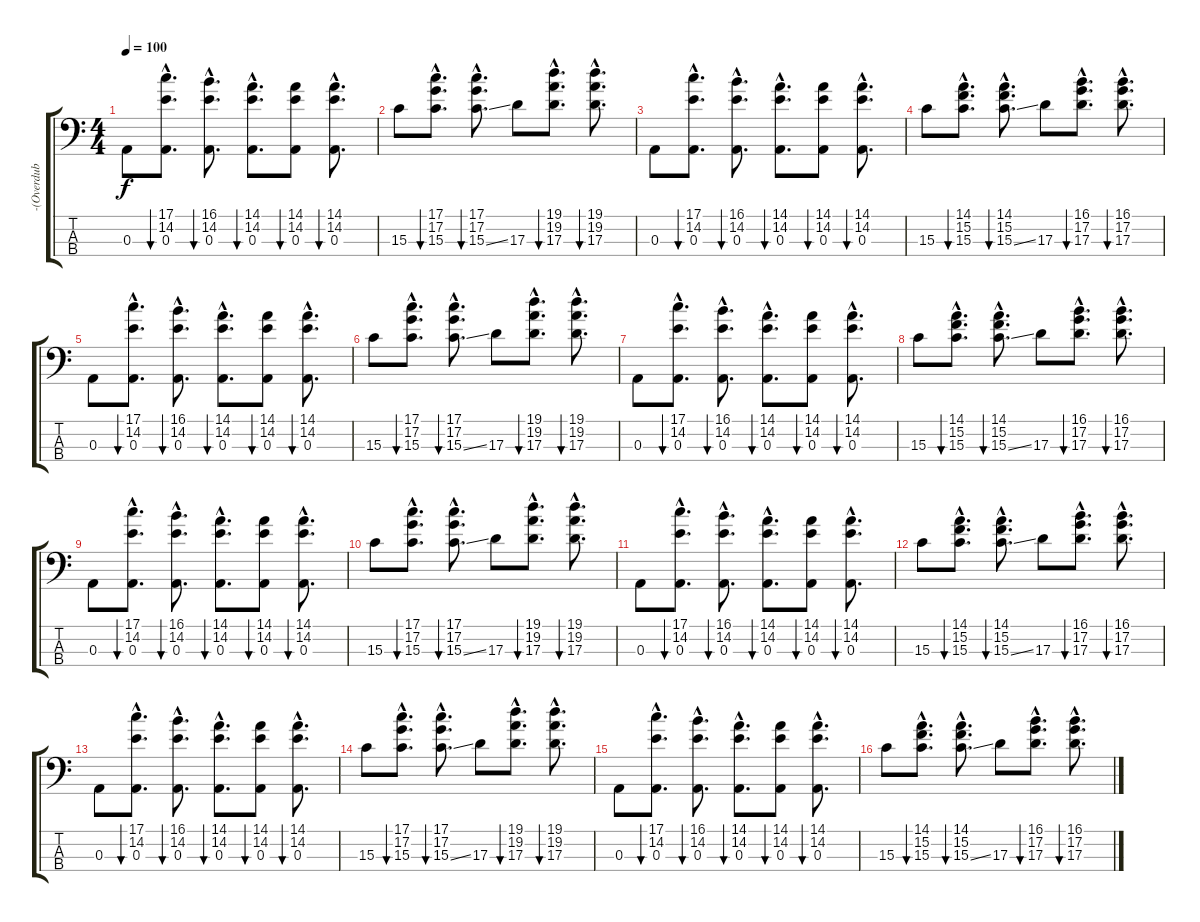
\track ("-(Overdub Bass)-" "-(Overdub ") {instrument fretlessbass}
\staff {score tabs}
\tuning (G2 D2 A1 E1) {hide}
\ts (4 4)
\tempo 100
\clef f4
\ks c
0.3.8{dy f} (17.1{hac} 14.2{hac} 0.3{hac}).8{d bu 240} (16.1{hac} 14.2{hac} 0.3{hac}).8{d bu 240} (14.1{hac} 14.2{hac} 0.3{hac}).8{d bu 240} (14.1 14.2 0.3).8{bu 240} (14.1{hac} 14.2{hac} 0.3{hac}).8{d bu 240} |
15.3.8 (17.1{hac} 17.2{hac} 15.3{hac}).8{d bu 240} (17.1{hac} 17.2{hac} 15.3{ss hac}).8{d bu 240} 17.3.8 (19.1{hac} 19.2{hac} 17.3{hac}).8{d bu 240} (19.1{hac} 19.2{hac} 17.3{hac}).8{d bu 240} |
0.3.8 (17.1{hac} 14.2{hac} 0.3{hac}).8{d bu 240} (16.1{hac} 14.2{hac} 0.3{hac}).8{d bu 240} (14.1{hac} 14.2{hac} 0.3{hac}).8{d bu 240} (14.1 14.2 0.3).8{bu 240} (14.1{hac} 14.2{hac} 0.3{hac}).8{d bu 240} |
15.3.8 (14.1{hac} 15.2{hac} 15.3{hac}).8{d bu 240} (14.1{hac} 15.2{hac} 15.3{ss hac}).8{d bu 240} 17.3.8 (16.1{hac} 17.2{hac} 17.3{hac}).8{d bu 240} (16.1{hac} 17.2{hac} 17.3{hac}).8{d bu 240} |
0.3.8 (17.1{hac} 14.2{hac} 0.3{hac}).8{d bu 240} (16.1{hac} 14.2{hac} 0.3{hac}).8{d bu 240} (14.1{hac} 14.2{hac} 0.3{hac}).8{d bu 240} (14.1 14.2 0.3).8{bu 240} (14.1{hac} 14.2{hac} 0.3{hac}).8{d bu 240} |
15.3.8 (17.1{hac} 17.2{hac} 15.3{hac}).8{d bu 240} (17.1{hac} 17.2{hac} 15.3{ss hac}).8{d bu 240} 17.3.8 (19.1{hac} 19.2{hac} 17.3{hac}).8{d bu 240} (19.1{hac} 19.2{hac} 17.3{hac}).8{d bu 240} |
0.3.8 (17.1{hac} 14.2{hac} 0.3{hac}).8{d bu 240} (16.1{hac} 14.2{hac} 0.3{hac}).8{d bu 240} (14.1{hac} 14.2{hac} 0.3{hac}).8{d bu 240} (14.1 14.2 0.3).8{bu 240} (14.1{hac} 14.2{hac} 0.3{hac}).8{d bu 240} |
15.3.8 (14.1{hac} 15.2{hac} 15.3{hac}).8{d bu 240} (14.1{hac} 15.2{hac} 15.3{ss hac}).8{d bu 240} 17.3.8 (16.1{hac} 17.2{hac} 17.3{hac}).8{d bu 240} (16.1{hac} 17.2{hac} 17.3{hac}).8{d bu 240} |
0.3.8 (17.1{hac} 14.2{hac} 0.3{hac}).8{d bu 240} (16.1{hac} 14.2{hac} 0.3{hac}).8{d bu 240} (14.1{hac} 14.2{hac} 0.3{hac}).8{d bu 240} (14.1 14.2 0.3).8{bu 240} (14.1{hac} 14.2{hac} 0.3{hac}).8{d bu 240} |
15.3.8 (17.1{hac} 17.2{hac} 15.3{hac}).8{d bu 240} (17.1{hac} 17.2{hac} 15.3{ss hac}).8{d bu 240} 17.3.8 (19.1{hac} 19.2{hac} 17.3{hac}).8{d bu 240} (19.1{hac} 19.2{hac} 17.3{hac}).8{d bu 240} |
0.3.8 (17.1{hac} 14.2{hac} 0.3{hac}).8{d bu 240} (16.1{hac} 14.2{hac} 0.3{hac}).8{d bu 240} (14.1{hac} 14.2{hac} 0.3{hac}).8{d bu 240} (14.1 14.2 0.3).8{bu 240} (14.1{hac} 14.2{hac} 0.3{hac}).8{d bu 240} |
15.3.8 (14.1{hac} 15.2{hac} 15.3{hac}).8{d bu 240} (14.1{hac} 15.2{hac} 15.3{ss hac}).8{d bu 240} 17.3.8 (16.1{hac} 17.2{hac} 17.3{hac}).8{d bu 240} (16.1{hac} 17.2{hac} 17.3{hac}).8{d bu 240} |
0.3.8{volume 5} (17.1{hac} 14.2{hac} 0.3{hac}).8{d bu 240} (16.1{hac} 14.2{hac} 0.3{hac}).8{d bu 240} (14.1{hac} 14.2{hac} 0.3{hac}).8{d bu 240} (14.1 14.2 0.3).8{bu 240} (14.1{hac} 14.2{hac} 0.3{hac}).8{d bu 240} |
15.3.8 (17.1{hac} 17.2{hac} 15.3{hac}).8{d bu 240} (17.1{hac} 17.2{hac} 15.3{ss hac}).8{d bu 240} 17.3.8 (19.1{hac} 19.2{hac} 17.3{hac}).8{d bu 240} (19.1{hac} 19.2{hac} 17.3{hac}).8{d bu 240} |
0.3.8{volume 0} (17.1{hac} 14.2{hac} 0.3{hac}).8{d bu 240} (16.1{hac} 14.2{hac} 0.3{hac}).8{d bu 240} (14.1{hac} 14.2{hac} 0.3{hac}).8{d bu 240} (14.1 14.2 0.3).8{bu 240} (14.1{hac} 14.2{hac} 0.3{hac}).8{d bu 240} |
15.3.8 (14.1{hac} 15.2{hac} 15.3{hac}).8{d bu 240} (14.1{hac} 15.2{hac} 15.3{ss hac}).8{d bu 240} 17.3.8 (16.1{hac} 17.2{hac} 17.3{hac}).8{d bu 240} (16.1{hac} 17.2{hac} 17.3{hac}).8{d bu 240}
